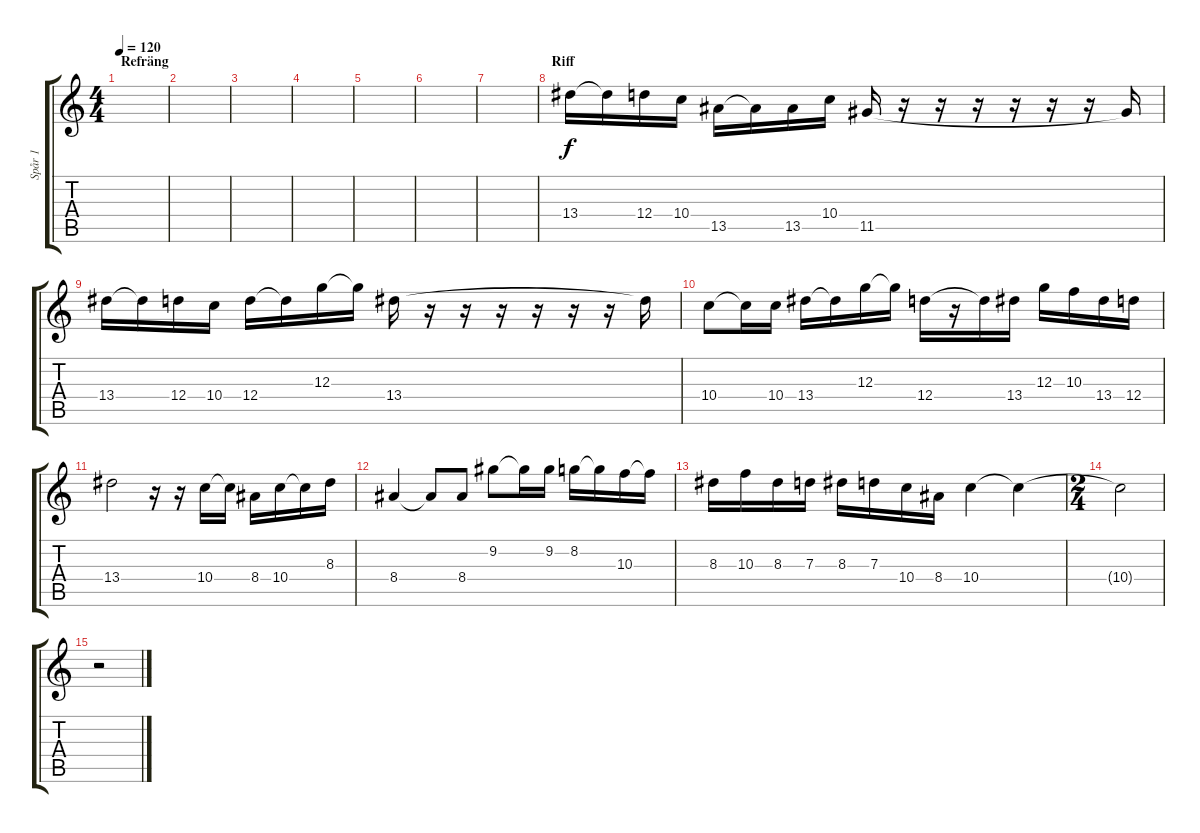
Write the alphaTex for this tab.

\track ("Spår 1" "Spår 1") {instrument overdrivenguitar}
\staff {score tabs}
\tuning (E4 B3 G3 D3 A2 E2) {hide}
\ts (4 4)
\section ("" "Refräng")
\tempo 120
\clef g2
\ks c
|
|
|
|
|
|
|
\section ("" "Riff")
13.4.16{volume 12} 13.4{t}.16 12.4.16 10.4.16 13.5.16 13.5{t}.16 13.5.16 10.4.16 11.5.16 r.16 r.16 r.16 r.16 r.16 r.16 11.5{t}.16 |
13.4.16 13.4{t}.16 12.4.16 10.4.16 12.4.16 12.4{t}.16 12.3.16 12.3{t}.16 13.4.16 r.16 r.16 r.16 r.16 r.16 r.16 13.4{t}.16 |
10.4.8 10.4{t}.16 10.4.16 13.4.16 13.4{t}.16 12.3.16 12.3{t}.16 12.4.16 r.16 12.4{t}.16 13.4.16 12.3.16 10.3.16 13.4.16 12.4.16 |
13.4.2 r.16 r.16 10.4.16 10.4{t}.16 8.4.16 10.4.16 10.4{t}.16 8.3.16 |
8.4.4 8.4{t}.8 8.4.8 9.2.8 9.2{t}.16 9.2.16 8.2.16 8.2{t}.16 10.3.16 10.3{t}.16 |
8.3.16 10.3.16 8.3.16 7.3.16 8.3.16 7.3.16 10.4.16 8.4.16 10.4.4 10.4{t}.4 |
\ts (2 4)
10.4{t}.2 |
r.2
